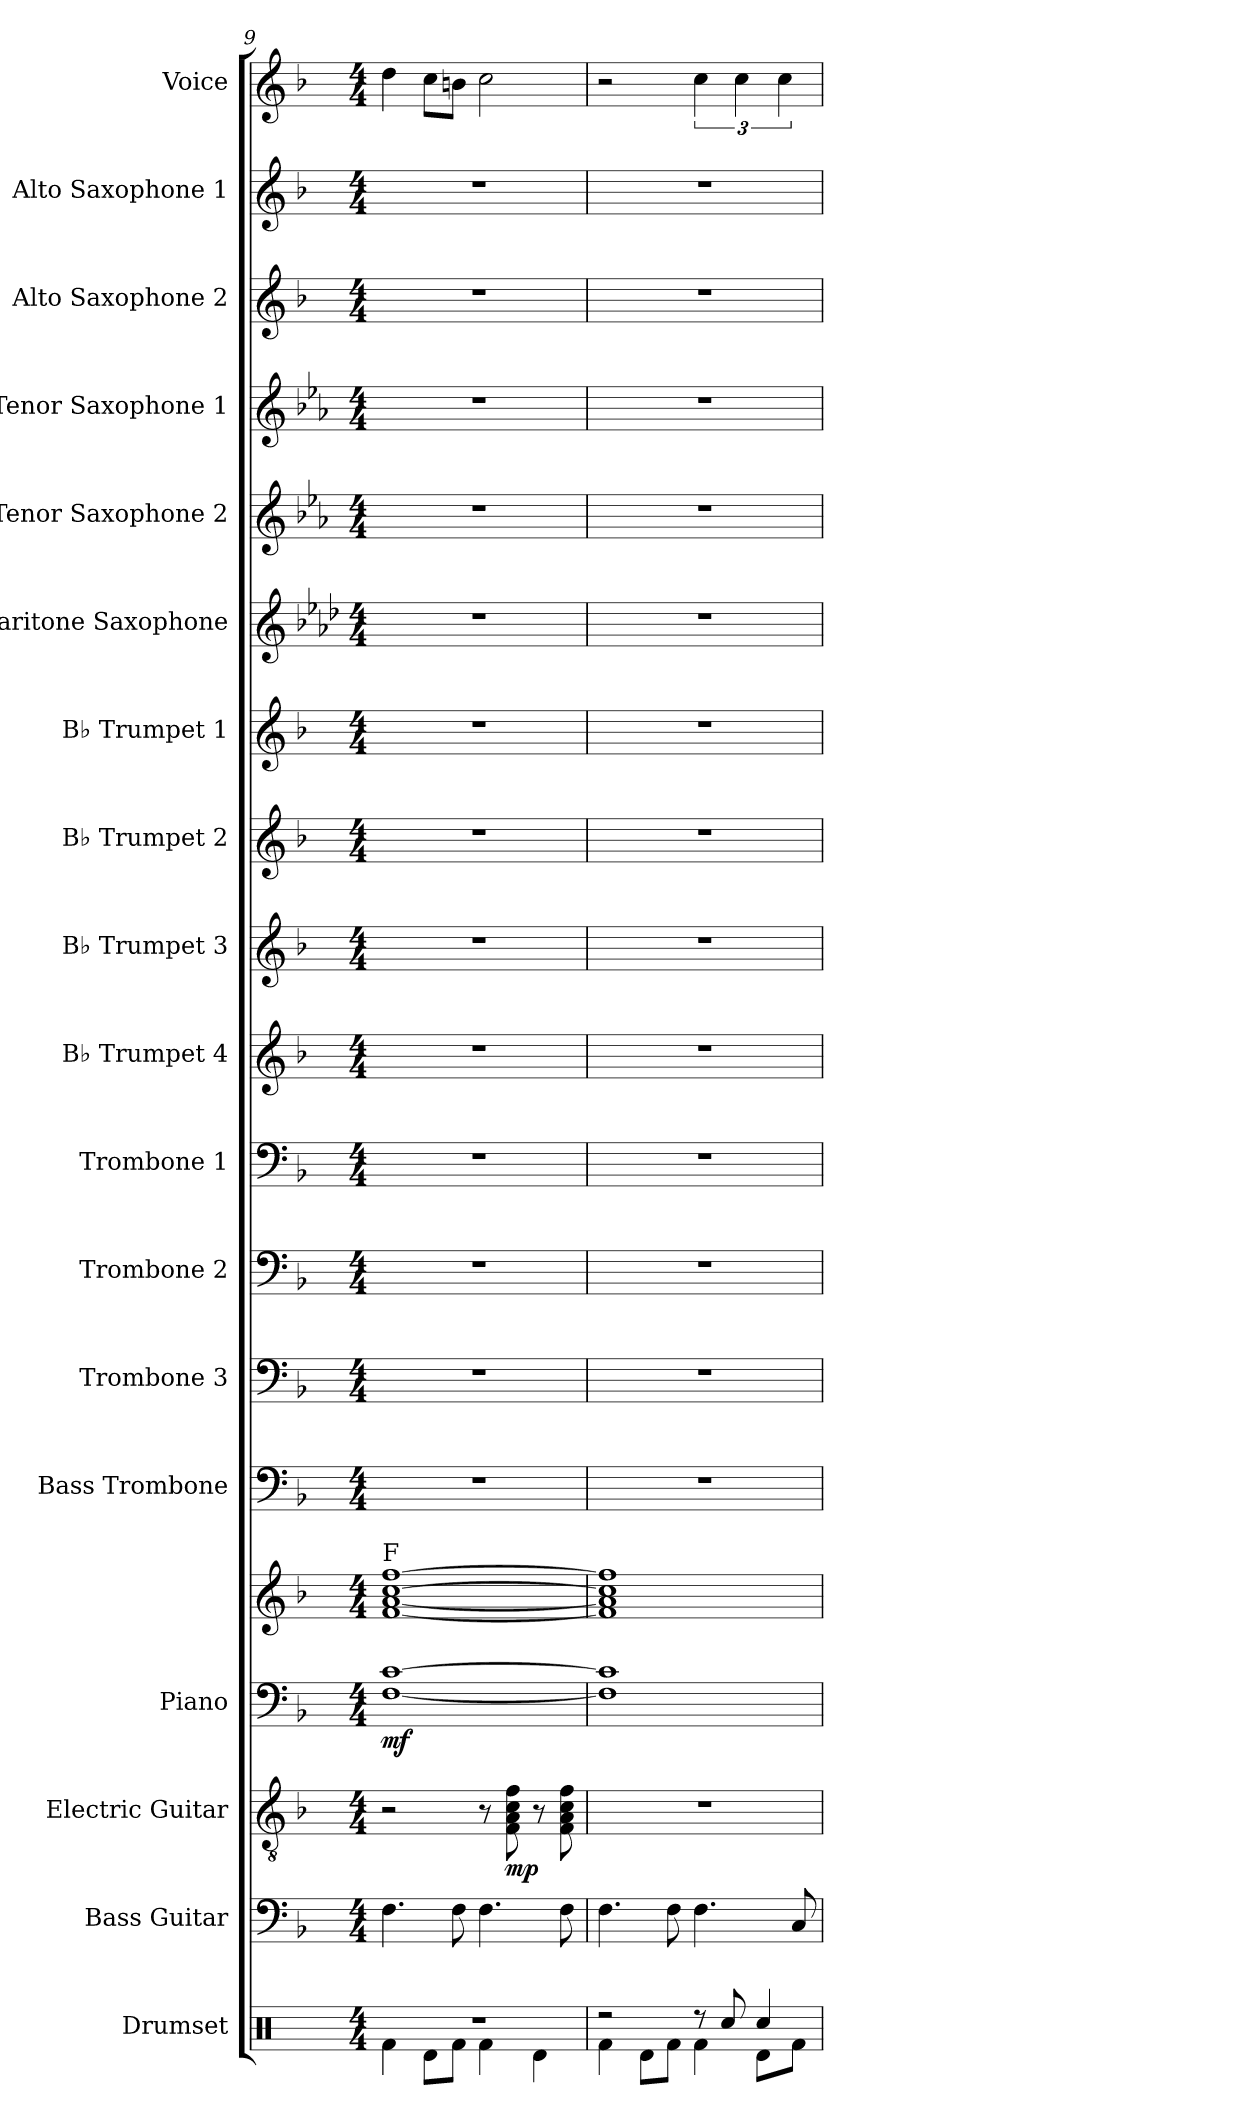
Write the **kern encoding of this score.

**kern	**kern	**kern	**dynam	**kern	**kern	**dynam	**kern	**kern	**kern	**kern	**kern	**kern	**kern	**kern	**kern	**kern	**kern	**kern	**kern	**kern
*part18	*part17	*part16	*part16	*part15	*part15	*part15	*part14	*part13	*part12	*part11	*part10	*part9	*part8	*part7	*part6	*part5	*part4	*part3	*part2	*part1
*staff19	*staff18	*staff17	*staff17	*staff16	*staff15	*staff15/16	*staff14	*staff13	*staff12	*staff11	*staff10	*staff9	*staff8	*staff7	*staff6	*staff5	*staff4	*staff3	*staff2	*staff1
*I"Drumset	*I"Bass Guitar	*I"Electric Guitar	*	*I"Piano	*	*	*I"Bass Trombone	*I"Trombone 3	*I"Trombone 2	*I"Trombone 1	*I"B♭ Trumpet 4	*I"B♭ Trumpet 3	*I"B♭ Trumpet 2	*I"B♭ Trumpet 1	*I"Baritone Saxophone	*I"Tenor Saxophone 2	*I"Tenor Saxophone 1	*I"Alto Saxophone 2	*I"Alto Saxophone 1	*I"Voice
*I'D. Set	*I'B. Guit.	*I'El. Guit.	*	*I'Pno.	*	*	*I'B. Tbn.	*I'Tbn. 3	*I'Tbn. 2	*I'Tbn. 1	*I'B♭ Tpt. 4	*I'B♭ Tpt. 3	*I'B♭ Tpt. 2	*I'B♭ Tpt. 1	*I'Bar. Sax.	*I'T. Sax. 2	*I'T. Sax. 1	*I'A. Sax. 2	*I'A. Sax. 1	*I'Voi.
!!LO:PB:g=z
*clefX	*clefF4	*clefGv2	*	*clefF4	*clefG2	*	*clefF4	*clefF4	*clefF4	*clefF4	*clefG2	*clefG2	*clefG2	*clefG2	*clefG2	*clefG2	*clefG2	*clefG2	*clefG2	*clefG2
*	*ITrd7c12	*	*	*	*	*	*	*	*	*	*ITrd1c2	*ITrd1c2	*ITrd1c2	*ITrd1c2	*ITrd12c21	*ITrd8c14	*ITrd8c14	*ITrd5c9	*ITrd5c9	*
*k[]	*k[b-]	*k[b-]	*	*k[b-]	*k[b-]	*	*k[b-]	*k[b-]	*k[b-]	*k[b-]	*k[b-e-a-]	*k[b-e-a-]	*k[b-e-a-]	*k[b-e-a-]	*k[b-e-a-d-]	*k[b-e-a-]	*k[b-e-a-]	*k[b-e-a-d-]	*k[b-e-a-d-]	*k[b-]
*M4/4	*M4/4	*M4/4	*	*M4/4	*M4/4	*	*M4/4	*M4/4	*M4/4	*M4/4	*M4/4	*M4/4	*M4/4	*M4/4	*M4/4	*M4/4	*M4/4	*M4/4	*M4/4	*M4/4
=9	=9	=9	=9	=9	=9	=9	=9	=9	=9	=9	=9	=9	=9	=9	=9	=9	=9	=9	=9	=9
*^	*	*	*	*	*	*	*	*	*	*	*	*	*	*	*	*	*	*	*	*
!	!	!	!	!	!	!LO:TX:a:t=F	!	!	!	!	!	!	!	!	!	!	!	!	!	!	!
!	!	!	!	!	!	!	!LO:DY:b=2	!	!	!	!	!	!	!	!	!	!	!	!	!	!
1r	4Rf\	4.FF\	2r	.	[1F [1c	[1f [1a [1cc [1ff	mf	1r	1r	1r	1r	1r	1r	1r	1r	1r	1r	1r	1r	1r	4dd\
.	8Rd\L	.	.	.	.	.	.	.	.	.	.	.	.	.	.	.	.	.	.	.	8cc\L
.	8Rf\J	8FF\	.	.	.	.	.	.	.	.	.	.	.	.	.	.	.	.	.	.	8bn\J
.	4Rf\	4.FF\	8r	.	.	.	.	.	.	.	.	.	.	.	.	.	.	.	.	.	2cc\
!	!	!	!	!LO:DY:b	!	!	!	!	!	!	!	!	!	!	!	!	!	!	!	!	!
.	.	.	8F\ 8A\ 8c\ 8f\	mp	.	.	.	.	.	.	.	.	.	.	.	.	.	.	.	.	.
.	4Rd\	.	8r	.	.	.	.	.	.	.	.	.	.	.	.	.	.	.	.	.	.
.	.	8FF\	8F\ 8A\ 8c\ 8f\	.	.	.	.	.	.	.	.	.	.	.	.	.	.	.	.	.	.
=10	=10	=10	=10	=10	=10	=10	=10	=10	=10	=10	=10	=10	=10	=10	=10	=10	=10	=10	=10	=10	=10
2r	4Rf\	4.FF\	1r	.	1F] 1c]	1f] 1a] 1cc] 1ff]	.	1r	1r	1r	1r	1r	1r	1r	1r	1r	1r	1r	1r	1r	2r
.	8Rd\L	.	.	.	.	.	.	.	.	.	.	.	.	.	.	.	.	.	.	.	.
.	8Rf\J	8FF\	.	.	.	.	.	.	.	.	.	.	.	.	.	.	.	.	.	.	.
8r	4Rf\	4.FF\	.	.	.	.	.	.	.	.	.	.	.	.	.	.	.	.	.	.	6cc\
8Rcc/	.	.	.	.	.	.	.	.	.	.	.	.	.	.	.	.	.	.	.	.	.
.	.	.	.	.	.	.	.	.	.	.	.	.	.	.	.	.	.	.	.	.	6cc\
4Rcc/	8Rd\L	.	.	.	.	.	.	.	.	.	.	.	.	.	.	.	.	.	.	.	.
.	.	.	.	.	.	.	.	.	.	.	.	.	.	.	.	.	.	.	.	.	6cc\
.	8Rf\J	8CC/	.	.	.	.	.	.	.	.	.	.	.	.	.	.	.	.	.	.	.
*v	*v	*	*	*	*	*	*	*	*	*	*	*	*	*	*	*	*	*	*	*	*
=	=	=	=	=	=	=	=	=	=	=	=	=	=	=	=	=	=	=	=	=
*-	*-	*-	*-	*-	*-	*-	*-	*-	*-	*-	*-	*-	*-	*-	*-	*-	*-	*-	*-	*-
